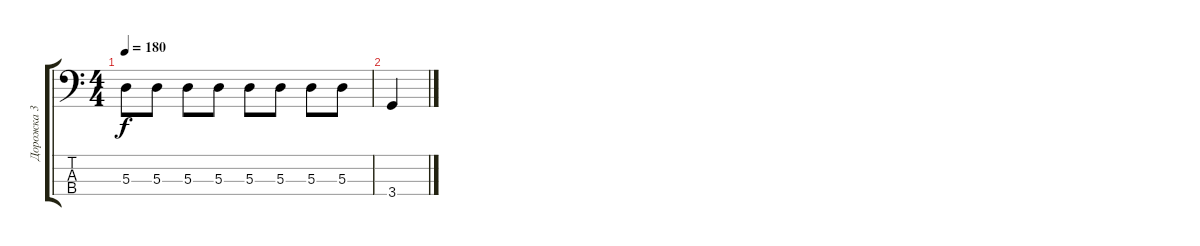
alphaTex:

\track ("Дорожка 3" "Дорожка 3") {instrument slapbass2}
\staff {score tabs}
\tuning (G2 D2 A1 E1) {hide}
\ts (4 4)
\tempo 180
\clef f4
\ks c
5.3.8{dy f} 5.3.8 5.3.8 5.3.8 5.3.8 5.3.8 5.3.8 5.3.8 |
3.4.4
